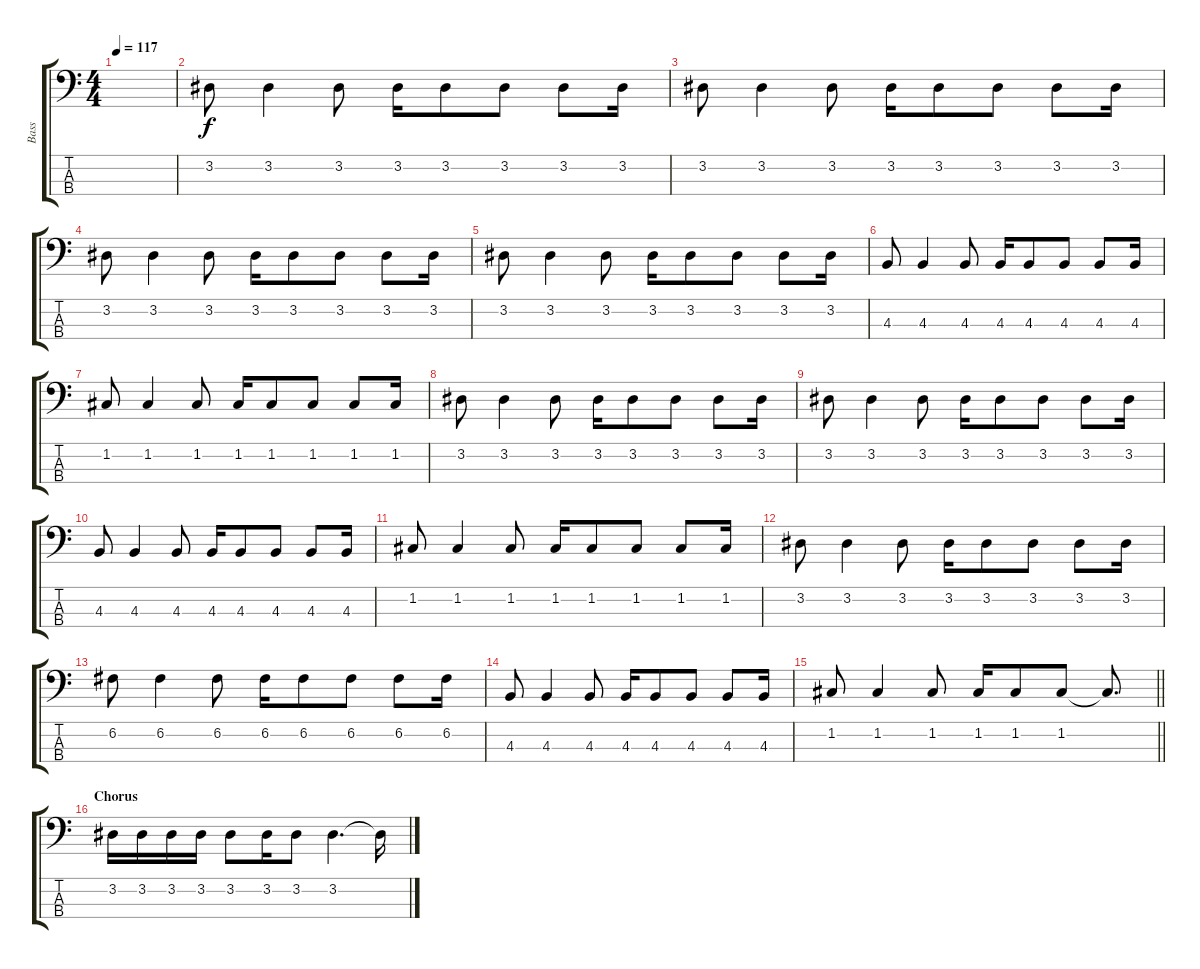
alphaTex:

\track ("Bass" "Bass") {instrument electricbasspick}
\staff {score tabs}
\tuning (F2 C2 G1 C1) {hide}
\ts (4 4)
\tempo 117
\clef f4
\ks c
|
3.2.8 3.2.4 3.2.8 3.2.16 3.2.8 3.2.8 3.2.8 3.2.16 |
3.2.8 3.2.4 3.2.8 3.2.16 3.2.8 3.2.8 3.2.8 3.2.16 |
3.2.8 3.2.4 3.2.8 3.2.16 3.2.8 3.2.8 3.2.8 3.2.16 |
3.2.8 3.2.4 3.2.8 3.2.16 3.2.8 3.2.8 3.2.8 3.2.16 |
4.3.8 4.3.4 4.3.8 4.3.16 4.3.8 4.3.8 4.3.8 4.3.16 |
1.2.8 1.2.4 1.2.8 1.2.16 1.2.8 1.2.8 1.2.8 1.2.16 |
3.2.8 3.2.4 3.2.8 3.2.16 3.2.8 3.2.8 3.2.8 3.2.16 |
3.2.8 3.2.4 3.2.8 3.2.16 3.2.8 3.2.8 3.2.8 3.2.16 |
4.3.8 4.3.4 4.3.8 4.3.16 4.3.8 4.3.8 4.3.8 4.3.16 |
1.2.8 1.2.4 1.2.8 1.2.16 1.2.8 1.2.8 1.2.8 1.2.16 |
3.2.8 3.2.4 3.2.8 3.2.16 3.2.8 3.2.8 3.2.8 3.2.16 |
6.2.8 6.2.4 6.2.8 6.2.16 6.2.8 6.2.8 6.2.8 6.2.16 |
4.3.8 4.3.4 4.3.8 4.3.16 4.3.8 4.3.8 4.3.8 4.3.16 |
\barLineRight lightlight
1.2.8 1.2.4 1.2.8 1.2.16 1.2.8 1.2.8 1.2{t}.8{d} |
\section ("" "Chorus")
3.2.16 3.2.16 3.2.16 3.2.16 3.2.8 3.2.16 3.2.8 3.2.4{d} 3.2{t}.16
